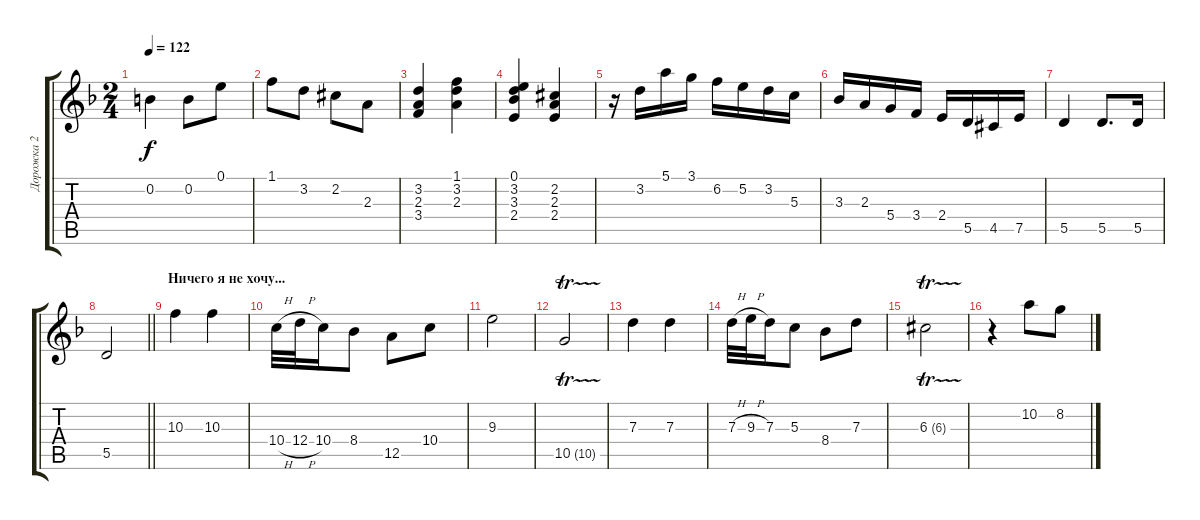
\track ("Дорожка 2" "Дорожка 2") {instrument acousticguitarsteel}
\staff {score tabs}
\tuning (E4 B3 G3 D3 A2 E2) {hide}
\ts (2 4)
\tempo 122
\clef g2
\ks f
0.2.4{dy f} 0.2.8 0.1.8 |
1.1.8 3.2.8 2.2{acc #}.8 2.3.8 |
(3.2 2.3 3.4).4 (1.1 3.2 2.3).4 |
(0.1 3.2 3.3 2.4).4 (2.2{acc #} 2.3 2.4).4 |
r.16 3.2.16 5.1.16 3.1.16 6.2.16 5.2.16 3.2.16 5.3.16 |
3.3.16 2.3.16 5.4.16 3.4.16 2.4.16 5.5.16 4.5{acc #}.16 7.5.16 |
5.5.4 5.5.8{d} 5.5.16 |
\barLineRight lightlight
5.5.2 |
\section ("" "Ничего я не хочу...")
10.3.4 10.3.4 |
10.4{h}.32 12.4{h}.32 10.4.16 8.4.8 12.5.8 10.4.8 |
9.3.2 |
10.5{tr (10 64)}.2 |
7.3.4 7.3.4 |
7.3{h}.32 9.3{h}.32 7.3.16 5.3.8 8.4.8 7.3.8 |
6.3{tr (6 64) acc #}.2 |
r.4 10.2.8 8.2.8
